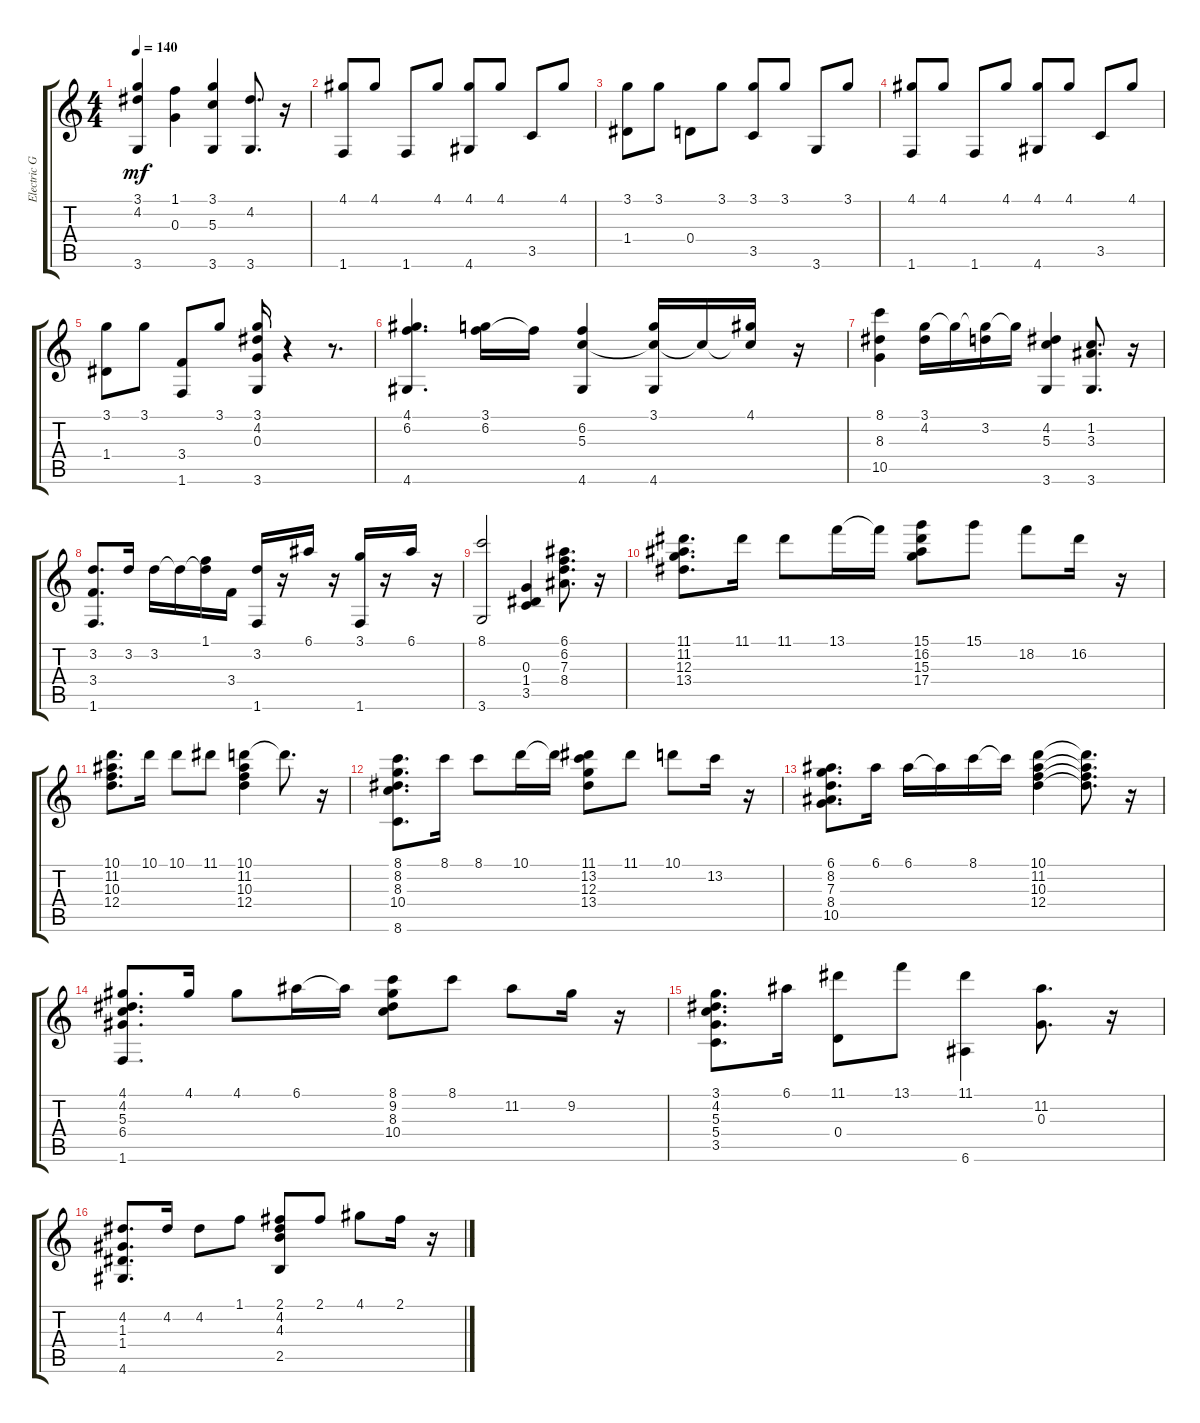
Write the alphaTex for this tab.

\track ("Electric Guitar" "Electric G") {instrument electricguitarclean}
\staff {score tabs}
\tuning (E4 B3 G3 D3 A2 E2) {hide}
\ts (4 4)
\tempo 140
\clef g2
\ks c
(3.1 4.2 3.6).4{dy mf} (1.1 0.3).4 (3.1 5.3 3.6).4 (4.2 3.6).8{d} r.16 |
(4.1 1.6).8 4.1.8 1.6.8 4.1.8 (4.1 4.6).8 4.1.8 3.5.8 4.1.8 |
(3.1 1.4).8 3.1.8 0.4.8 3.1.8 (3.1 3.5).8 3.1.8 3.6.8 3.1.8 |
(4.1 1.6).8 4.1.8 1.6.8 4.1.8 (4.1 4.6).8 4.1.8 3.5.8 4.1.8 |
(3.1 1.4).8 3.1.8 (3.4 1.6).8 3.1.8 (3.1 4.2 0.3 3.6).16 r.4 r.8{d} |
(4.1 6.2 4.6).4{d} (3.1 6.2).16 6.2{t}.16 (6.2 5.3 4.6).4 (3.1 5.3{t} 4.6).16 5.3{t}.16 (4.1 5.3{t}).16 r.16 |
(8.1 8.3 10.5).4 (3.1 4.2).16 3.1{t}.16 (3.1{t} 3.2).16 3.1{t}.16 (4.2 5.3 3.6).4 (1.2 3.3 3.6).8{d} r.16 |
(3.2 3.4 1.6).8{d} 3.2.16 3.2.16 3.2{t}.16 (1.1 3.2{t}).16 3.4.16 (3.2 1.6).16 r.16 6.1.16 r.16 (3.1 1.6).16 r.16 6.1.16 r.16 |
(8.1 3.6).2 (0.3 1.4 3.5).4 (6.1 6.2 7.3 8.4).8{d} r.16 |
(11.1 11.2 12.3 13.4).8{d} 11.1.16 11.1.8 13.1.16 13.1{t}.16 (15.1 16.2 15.3 17.4).8 15.1.8 18.2.8 16.2.16 r.16 |
(10.1 11.2 10.3 12.4).8{d} 10.1.16 10.1.8 11.1.8 (10.1 11.2 10.3 12.4).4 10.1{t}.8{d} r.16 |
(8.1 8.2 8.3 10.4 8.6).8{d} 8.1.16 8.1.8 10.1.16 10.1{t}.16 (11.1 13.2 12.3 13.4).8 11.1.8 10.1.8 13.2.16 r.16 |
(6.1 8.2 7.3 8.4 10.5).8{d} 6.1.16 6.1.16 6.1{t}.16 8.1.16 8.1{t}.16 (10.1 11.2 10.3 12.4).4 (10.1{t} 11.2{t} 10.3{t} 12.4{t}).8{d} r.16 |
(4.1 4.2 5.3 6.4 1.6).8{d} 4.1.16 4.1.8 6.1.16 6.1{t}.16 (8.1 9.2 8.3 10.4).8 8.1.8 11.2.8 9.2.16 r.16 |
(3.1 4.2 5.3 5.4 3.5).8{d} 6.1.16 (11.1 0.4).8 13.1.8 (11.1 6.6).4 (11.2 0.3).8{d} r.16 |
(4.2 1.3 1.4 4.6).8{d} 4.2.16 4.2.8 1.1.8 (2.1 4.2 4.3 2.5).8 2.1.8 4.1.8 2.1.16 r.16
